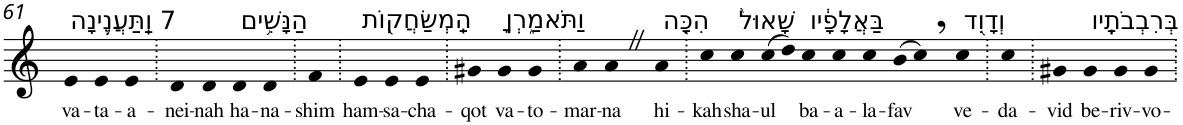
**kern	**text
*part1	*part1
*staff1	*staff1
*I"Piano	*
*I'Pno	*
!!LO:PB:g=z
*clefG2	*
*k[]	*
=61	=61
!LO:TX:a:t=7 וַֽתַּעֲנֶ֛ינָה	!
!	!LO:LY:b
4e	va-
!	!LO:LY:b
4e	-ta-
!	!LO:LY:b
4e	-a-
=62.	=62.
!	!LO:LY:b
4d	-nei-
!	!LO:LY:b
4d	-nah
!LO:TX:a:t=הַנָּשִׁ֥ים	!
!	!LO:LY:b
4d	ha-
!	!LO:LY:b
4d	-na-
=63.	=63.
!	!LO:LY:b
4f	-shim
=64.	=64.
!LO:TX:a:t=הַֽמְשַׂחֲק֖וֹת	!
!	!LO:LY:b
4e	ham-
!	!LO:LY:b
4e	-sa-
!	!LO:LY:b
4e	-cha-
=65.	=65.
!	!LO:LY:b
4g#X	-qot
!LO:TX:a:t=וַתֹּאמַ֑רְןָ	!
!	!LO:LY:b
4g#	va-
!	!LO:LY:b
4g#	-to-
=66.	=66.
!	!LO:LY:b
4a	-mar-
!	!LO:LY:b
4aZ	-na
!LO:TX:a:t=הִכָּ֤ה	!
!	!LO:LY:b
4a	hi-
=67.	=67.
!	!LO:LY:b
4cc	-kah
!LO:TX:a:t=שָׁאוּל֙	!
!	!LO:LY:b
4cc	sha-
!	!LO:LY:b
(>8cc	-ul
8dd)	.
!LO:TX:a:t=בַּאֲלָפָ֔יו	!
!	!LO:LY:b
4cc	ba-
!	!LO:LY:b
4cc	-a-
!	!LO:LY:b
4cc	-la-
!	!LO:LY:b
(>8b	-fav
8cc,)	.
!LO:TX:a:t=וְדָוִ֖ד	!
!	!LO:LY:b
4cc	ve-
=68.	=68.
!	!LO:LY:b
4cc	-da-
=69.	=69.
!	!LO:LY:b
4g#X	-vid
!LO:TX:a:t=בְּרִבְבֹתָֽיו	!
!	!LO:LY:b
4g#	be-
!	!LO:LY:b
4g#	-riv-
!	!LO:LY:b
4g#	-vo-
=.	=.
*-	*-
